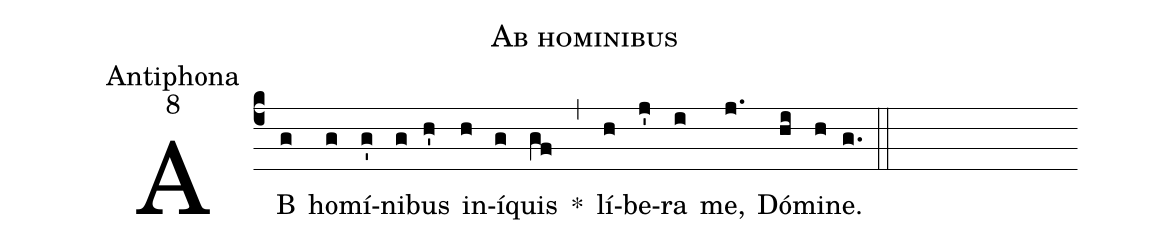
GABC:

name:Ab hominibus;
office-part:Antiphona;
mode:8;
%%
(c4) AB(g) ho(g)mí(g')ni(g)bus(h') in(h)í(g)quis(gf) *(,) lí(h)be(j')ra(i) me,(j.) Dó(hi)mi(h)ne.(g.) (::)
